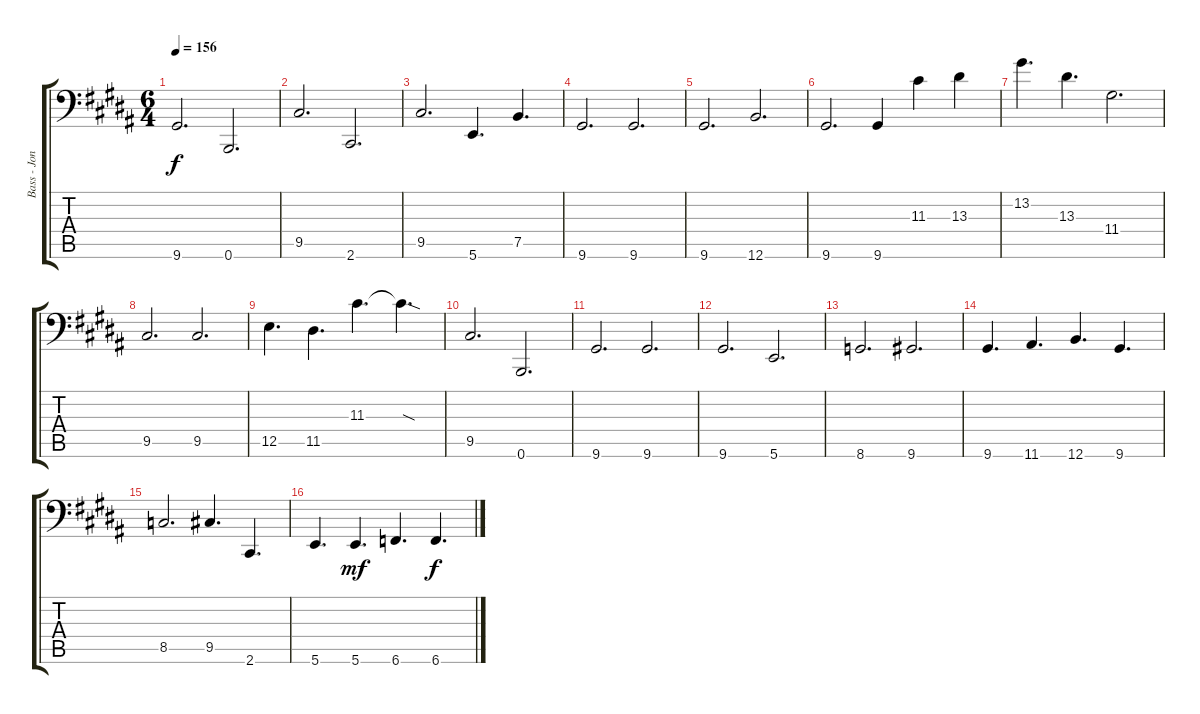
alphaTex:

\track ("Bass - Jon Stockman " "Bass - Jon") {instrument electricbassfinger}
\staff {score tabs}
\tuning (C3 G2 D2 A1 E1 B0) {hide}
\ts (6 4)
\tempo 156
\clef f4
\ks b
9.6.2{d dy f} 0.6.2{d} |
9.5.2{d} 2.6.2{d} |
9.5.2{d} 5.6.4{d} 7.5.4{d} |
9.6.2{d} 9.6.2{d} |
9.6.2{d} 12.6.2{d} |
9.6.2{d} 9.6.4 11.3.4 13.3.4 |
13.2.4{d} 13.3.4{d} 11.4.2{d} |
9.5.2{d} 9.5.2{d} |
12.5.4{d} 11.5.4{d} 11.3.4{d} 11.3{sod t}.4{d} |
9.5.2{d} 0.6.2{d} |
9.6.2{d} 9.6.2{d} |
9.6.2{d} 5.6.2{d} |
8.6.2{d} 9.6.2{d} |
9.6.4{d} 11.6.4{d} 12.6.4{d} 9.6.4{d} |
8.5.2{d} 9.5.4{d} 2.6.4{d} |
5.6.4{d} 5.6.4{d dy mf} 6.6.4{d} 6.6.4{d dy f}
